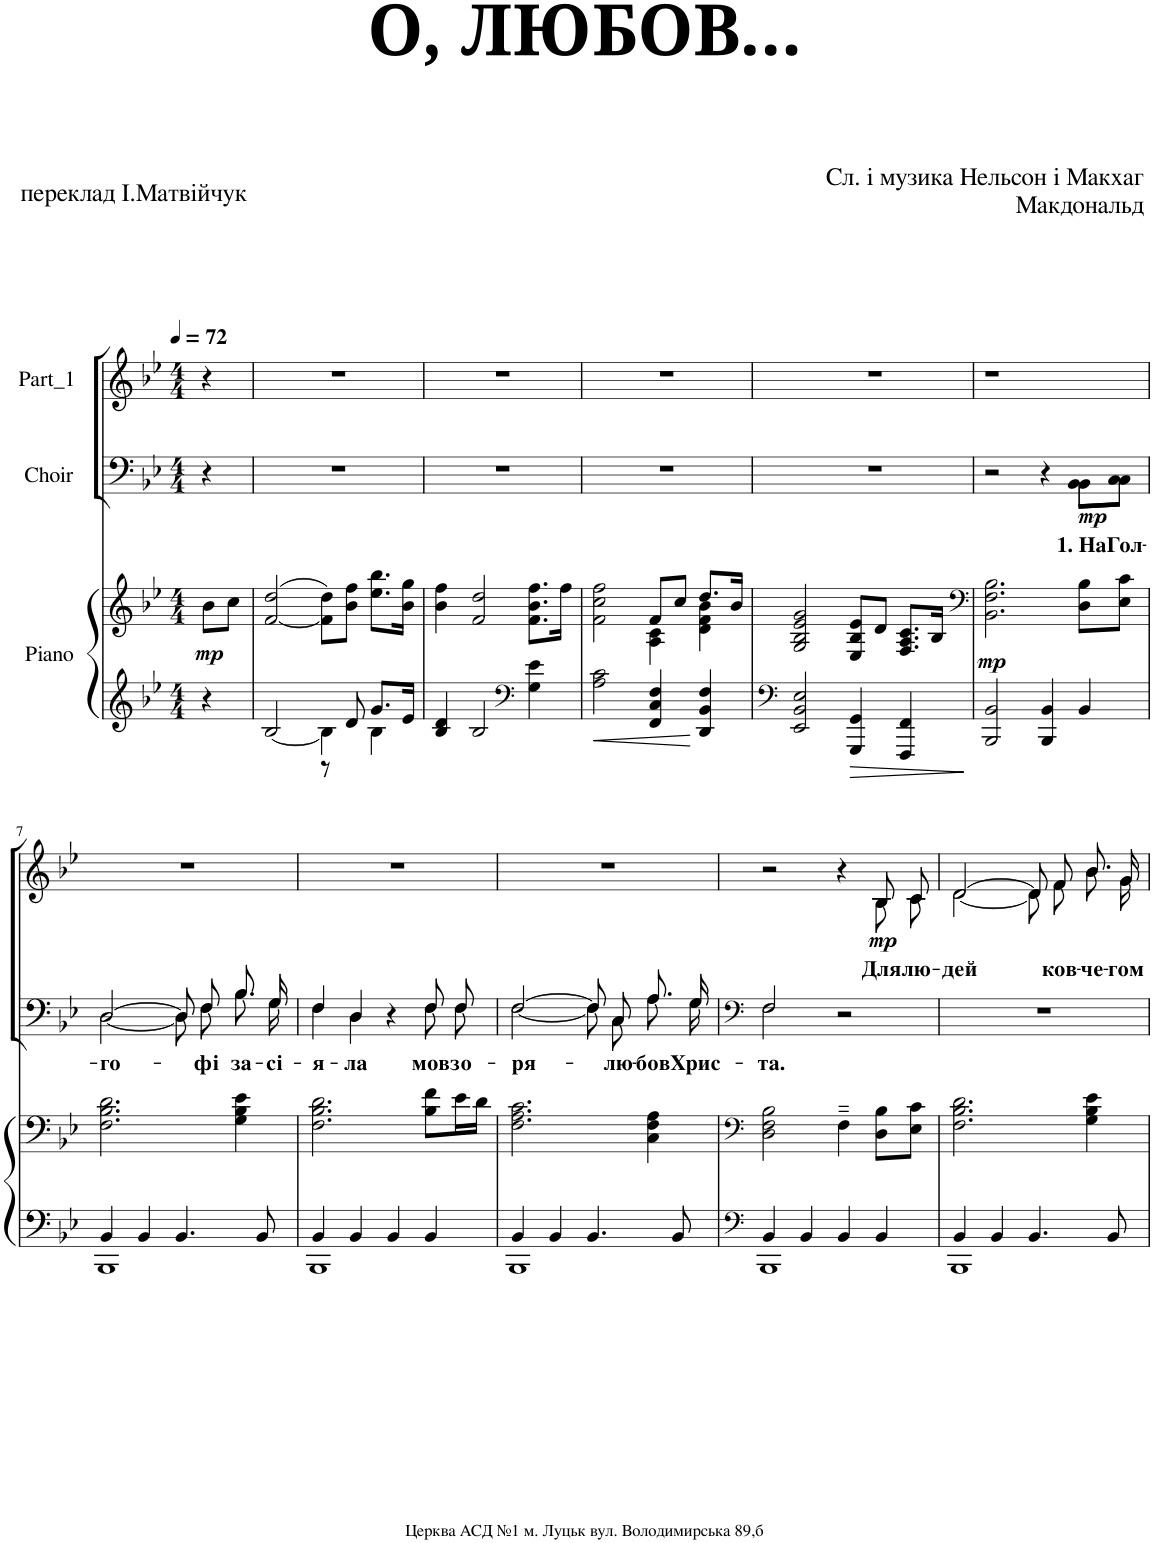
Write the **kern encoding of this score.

**kern	**kern	**dynam	**kern	**text	**dynam	**kern	**text	**text	**dynam
*part3	*part3	*part3	*part2	*part2	*part2	*part1	*part1	*part1	*part1
*staff4	*staff3	*staff3/4	*staff2	*staff2	*staff2	*staff1	*staff1	*staff1	*staff1
*I"Piano	*	*	*I"Choir	*	*	*	*	*	*
*I'Pno	*	*	*	*	*	*	*	*	*
*clefG2	*clefG2	*	*clefF4	*	*	*clefG2	*	*	*
*k[b-e-]	*k[b-e-]	*	*k[b-e-]	*	*	*k[b-e-]	*	*	*
*M4/4	*M4/4	*	*M4/4	*	*	*M4/4	*	*	*
*MM72	*MM72	*	*MM72	*	*	*MM72	*	*	*
=1	=1	=1	=1	=1	=1	=1	=1	=1	=1
!	!	!LO:DY:b	!	!	!	!	!	!	!
4r	8b-\L	mp	4r	.	.	4r	.	.	.
.	8cc\J	.	.	.	.	.	.	.	.
=2	=2	=2	=2	=2	=2	=2	=2	=2	=2
*^	*	*	*	*	*	*	*	*	*
[2B-/	2ryy	([2f/ 2dd/	.	1r	.	.	1r	.	.	.
4B-\]	8r	8f\] 8dd\L)	.	.	.	.	.	.	.	.
.	8d/	8b-\ 8ff\J	.	.	.	.	.	.	.	.
8.g/L	4B-\	8.ee-\ 8.bb-\L	.	.	.	.	.	.	.	.
16e-/Jk	.	16b-\ 16gg\Jk	.	.	.	.	.	.	.	.
*v	*v	*	*	*	*	*	*	*	*	*
=3	=3	=3	=3	=3	=3	=3	=3	=3	=3
4B-/ 4d/	4b-\ 4ff\	.	1r	.	.	1r	.	.	.
2B-/	2f/ 2dd/	.	.	.	.	.	.	.	.
*clefF4	*	*	*	*	*	*	*	*	*
4G\ 4e-\	8.f\ 8.b-\ 8.ff\L	.	.	.	.	.	.	.	.
.	16ff\Jk	.	.	.	.	.	.	.	.
=4	=4	=4	=4	=4	=4	=4	=4	=4	=4
*	*^	*	*	*	*	*	*	*	*
2A\ 2c\	2f\ 2cc\ 2ff\	2ryy	.	1r	.	.	1r	.	.	.
4FF/ 4C/ 4F/	8f/L	4A\ 4c\	.	.	.	.	.	.	.	.
.	8cc/J	.	.	.	.	.	.	.	.	.
4DD/ 4BB-/ 4F/	8.dd/L	4d\ 4f\ 4b-\	.	.	.	.	.	.	.	.
.	16b-/Jk	.	.	.	.	.	.	.	.	.
*	*v	*v	*	*	*	*	*	*	*	*
=5	=5	=5	=5	=5	=5	=5	=5	=5	=5
*clefF4	*	*	*	*	*	*	*	*	*
2EE-/ 2BB-/ 2E-/	2G/ 2B-/ 2e-/ 2g/	.	1r	.	.	1r	.	.	.
4GGG/ 4GG/	8E-/ 8B-/ 8e-/L	.	.	.	.	.	.	.	.
.	8d/J	.	.	.	.	.	.	.	.
4FFF/ 4FF/	8.F/ 8.A/ 8.c/L	.	.	.	.	.	.	.	.
.	16B-/Jk	.	.	.	.	.	.	.	.
=6	=6	=6	=6	=6	=6	=6	=6	=6	=6
*	*clefF4	*	*	*	*	*	*	*	*
*	*	*	*^	*	*	*	*	*	*
!	!	!LO:DY:b	!	!	!	!	!	!	!	!
2BBB-/ 2BB-/	2.BB-\ 2.F\ 2.B-\	mp	2r	2.ryy	.	.	1r	.	.	.
4BBB-/ 4BB-/	.	.	4r	.	.	.	.	.	.	.
!	!	!	!	!	!LO:LY:b	!LO:DY:b	!	!	!	!
4BB-/	8D\ 8B-\L	.	8BB-\L	8BB-\L	1. На	mp	.	.	.	.
!	!	!	!	!	!LO:LY:b	!	!	!	!	!
.	8E-\ 8c\J	.	8C\J	8C\J	Гол-	.	.	.	.	.
!!LO:LB:g=z
=7	=7	=7	=7	=7	=7	=7	=7	=7	=7	=7
*^	*	*	*	*	*	*	*	*	*	*
!	!	!	!	!	!	!LO:LY:b	!	!	!	!	!
4BB-/	1BBB-	2.F\ 2.B-\ 2.d\	.	[2D/	[2D\	-го-	.	1r	.	.	.
4BB-/	.	.	.	.	.	.	.	.	.	.	.
4.BB-/	.	.	.	8D/]	8D\]	.	.	.	.	.	.
!	!	!	!	!	!	!LO:LY:b	!	!	!	!	!
.	.	.	.	8F/	8F\	-фі	.	.	.	.	.
!	!	!	!	!	!	!LO:LY:b	!	!	!	!	!
.	.	4G\ 4B-\ 4e-\	.	8.B-/	8.B-\	за-	.	.	.	.	.
8BB-/	.	.	.	.	.	.	.	.	.	.	.
!	!	!	!	!	!	!LO:LY:b	!	!	!	!	!
.	.	.	.	16G/	16G\	-сі-	.	.	.	.	.
=8	=8	=8	=8	=8	=8	=8	=8	=8	=8	=8	=8
!	!	!	!	!	!	!LO:LY:b	!	!	!	!	!
4BB-/	1BBB-	2.F\ 2.B-\ 2.d\	.	4F\	4F/	-я-	.	1r	.	.	.
!	!	!	!	!	!	!LO:LY:b	!	!	!	!	!
4BB-/	.	.	.	4D\	4D/	-ла	.	.	.	.	.
4BB-/	.	.	.	4r	4ryy	.	.	.	.	.	.
!	!	!	!	!	!	!LO:LY:b	!	!	!	!	!
4BB-/	.	8B-\ 8f\L	.	8F\	8F/	мов	.	.	.	.	.
!	!	!	!	!	!	!LO:LY:b	!	!	!	!	!
.	.	16e-\L	.	8F/	8F\	зо-	.	.	.	.	.
.	.	16d\JJ	.	.	.	.	.	.	.	.	.
=9	=9	=9	=9	=9	=9	=9	=9	=9	=9	=9	=9
!	!	!	!	!	!	!LO:LY:b	!	!	!	!	!
4BB-/	1BBB-	2.F\ 2.A\ 2.c\	.	[2F/	[2F\	-ря-	.	1r	.	.	.
4BB-/	.	.	.	.	.	.	.	.	.	.	.
4.BB-/	.	.	.	8F/]	8F\]	.	.	.	.	.	.
!	!	!	!	!	!	!LO:LY:b	!	!	!	!	!
.	.	.	.	8C/	8C\	-лю-	.	.	.	.	.
!	!	!	!	!	!	!LO:LY:b	!	!	!	!	!
.	.	4C\ 4F\ 4A\	.	8.A/	8.A\	-бов	.	.	.	.	.
8BB-/	.	.	.	.	.	.	.	.	.	.	.
!	!	!	!	!	!	!LO:LY:b	!	!	!	!	!
.	.	.	.	16G/	16G\	Хрис-	.	.	.	.	.
=10	=10	=10	=10	=10	=10	=10	=10	=10	=10	=10	=10
*clefF4	*	*clefF4	*	*clefF4	*	*	*	*	*	*	*
!	!	!	!	!	!	!LO:LY:b	!	!	!	!	!
*	*	*	*	*	*	*	*	*^	*	*	*
4BB-/	1BBB-	2D\ 2F\ 2B-\	.	2F\	2F/	-та.	.	2r	2.ryy	.	.	.
4BB-/	.	.	.	.	.	.	.	.	.	.	.	.
4BB-/	.	4F~~\	.	2r	2ryy	.	.	4r	.	.	.	.
!	!	!	!	!	!	!	!	!	!	!	!LO:LY:b	!LO:DY:b
4BB-/	.	8D\ 8B-\L	.	.	.	.	.	8B-\L	8B-/L	.	Для	mp
!	!	!	!	!	!	!	!	!	!	!	!LO:LY:b	!
.	.	8E-\ 8c\J	.	.	.	.	.	8c\J	8c/J	.	лю-	.
*	*	*	*	*v	*v	*	*	*	*	*	*	*
=11	=11	=11	=11	=11	=11	=11	=11	=11	=11	=11	=11
!	!	!	!	!	!	!	!	!	!	!LO:LY:b	!
4BB-/	1BBB-	2.F\ 2.B-\ 2.d\	.	1r	.	.	[2d/	[2d\	.	-дей	.
4BB-/	.	.	.	.	.	.	.	.	.	.	.
4.BB-/	.	.	.	.	.	.	8d/L]	8d\L]	.	.	.
!	!	!	!	!	!	!	!	!	!	!LO:LY:b	!
.	.	.	.	.	.	.	8f/J	8f\J	.	ков-	.
!	!	!	!	!	!	!	!	!	!	!LO:LY:b	!
.	.	4G\ 4B-\ 4e-\	.	.	.	.	8.b-/L	8.b-\L	.	-че-	.
8BB-/	.	.	.	.	.	.	.	.	.	.	.
!	!	!	!	!	!	!	!	!	!	!LO:LY:b	!
.	.	.	.	.	.	.	16g/Jk	16g\Jk	.	-гом	.
*v	*v	*	*	*	*	*	*v	*v	*	*	*
=	=	=	=	=	=	=	=	=	=
*-	*-	*-	*-	*-	*-	*-	*-	*-	*-
